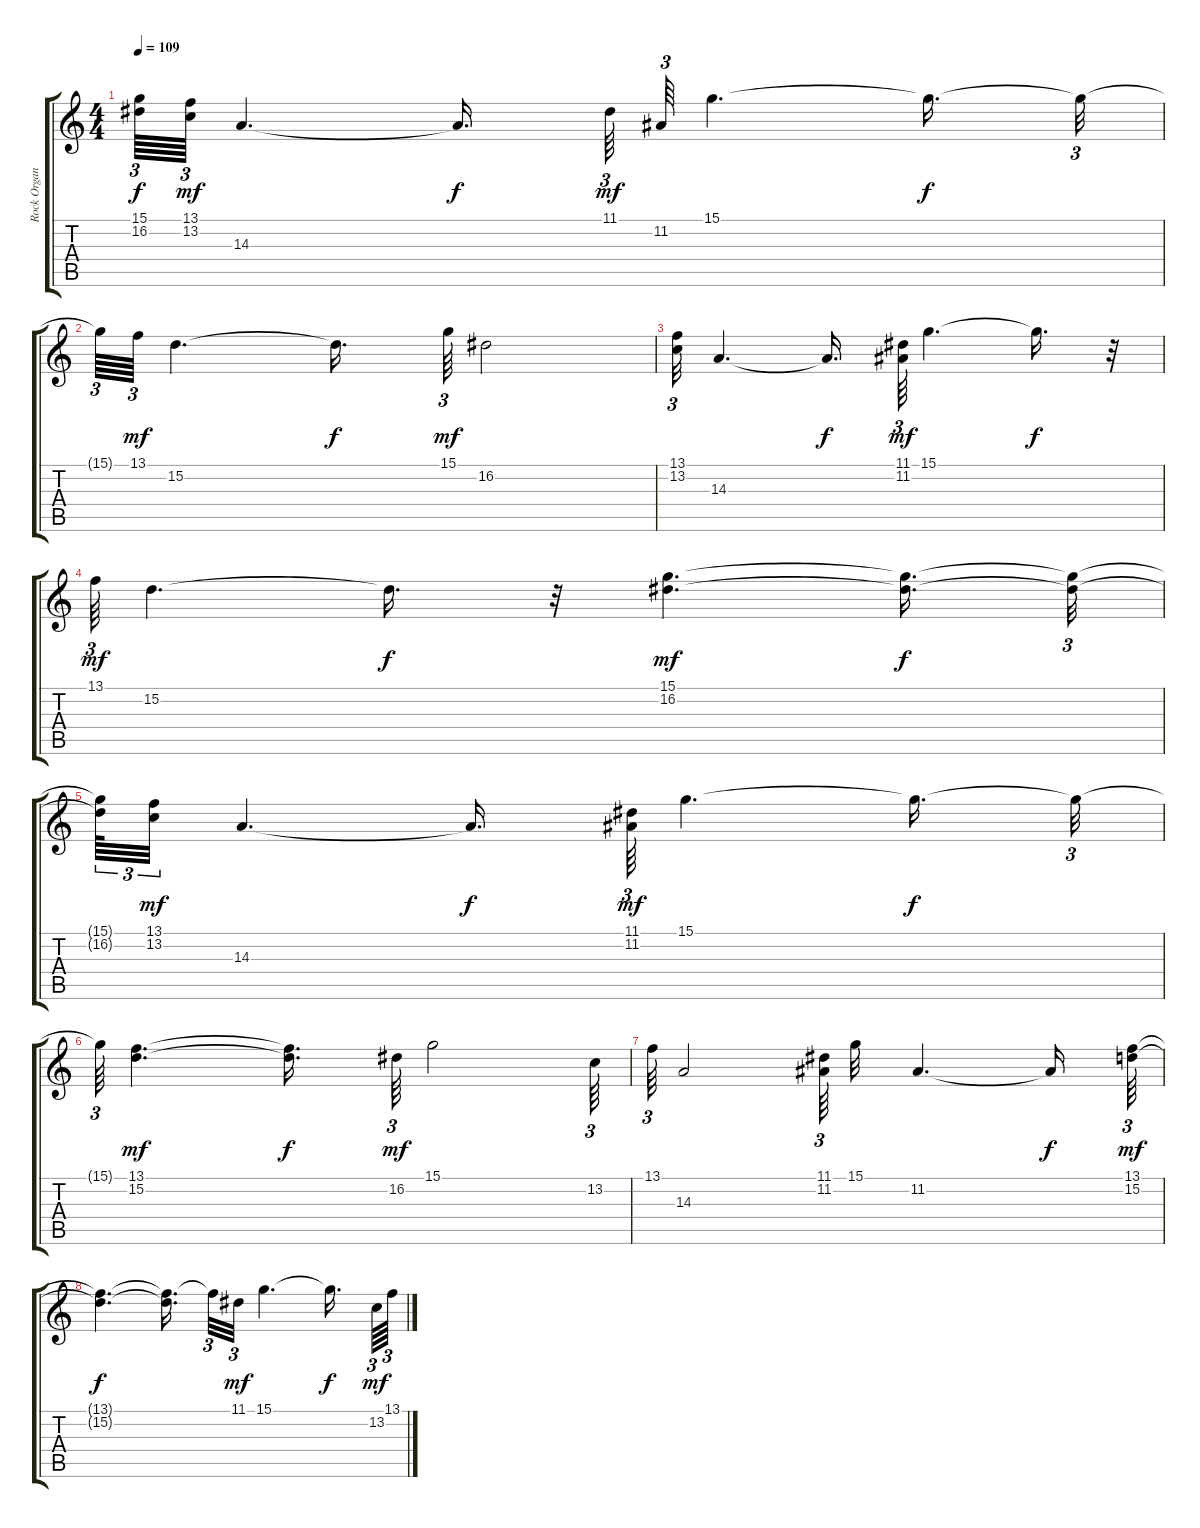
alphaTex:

\track ("Rock Organ" "Rock Organ") {instrument rockorgan}
\staff {score tabs}
\tuning (E4 B3 G3 D3 A2 E2) {hide}
\ts (4 4)
\tempo 109
\clef g2
\ks c
(15.1{t} 16.2{t}).64{tu (3 2) dy f} (13.1 13.2).64{tu (3 2) dy mf} 14.3.4{d} 14.3{t}.16{d dy f} 11.1.64{tu (3 2) dy mf} 11.2.64{tu (3 2)} 15.1.4{d} 15.1{t}.16{d dy f} 15.1{t}.32{tu (3 2)} |
15.1{t}.64{tu (3 2)} 13.1.64{tu (3 2) dy mf} 15.2.4{d} 15.2{t}.16{d dy f} 15.1.64{tu (3 2) dy mf} 16.2.2 |
(13.1 13.2).32{tu (3 2)} 14.3.4{d} 14.3{t}.16{d dy f} (11.1 11.2).64{tu (3 2) dy mf} 15.1.4{d} 15.1{t}.16{d dy f} r.32 |
13.1.64{tu (3 2) dy mf} 15.2.4{d} 15.2{t}.16{d dy f} r.32 (15.1 16.2).4{d dy mf} (15.1{t} 16.2{t}).16{d dy f} (15.1{t} 16.2{t}).32{tu (3 2)} |
(15.1{t} 16.2{t}).64{tu (3 2)} (13.1 13.2).32{tu (3 2) dy mf} 14.3.4{d} 14.3{t}.16{d dy f} (11.1 11.2).64{tu (3 2) dy mf} 15.1.4{d} 15.1{t}.16{d dy f} 15.1{t}.32{tu (3 2)} |
15.1{t}.64{tu (3 2)} (13.1 15.2).4{d dy mf} (13.1{t} 15.2{t}).16{d dy f} 16.2.64{tu (3 2) dy mf} 15.1.2 13.2.64{tu (3 2)} |
13.1.64{tu (3 2)} 14.3.2 (11.1 11.2).64{tu (3 2)} 15.1.32 11.2.4{d} 11.2{t}.16{dy f} (13.1 15.2).64{tu (3 2) dy mf} |
(13.1{t} 15.2{t}).4{d dy f} (13.1{t} 15.2{t}).16{d beam splitsecondary} 13.1{t}.32{tu (3 2)} 11.1.32{tu (3 2) dy mf} 15.1.4{d} 15.1{t}.16{d dy f beam splitsecondary} 13.2.64{tu (3 2) dy mf} 13.1.64{tu (3 2)}
